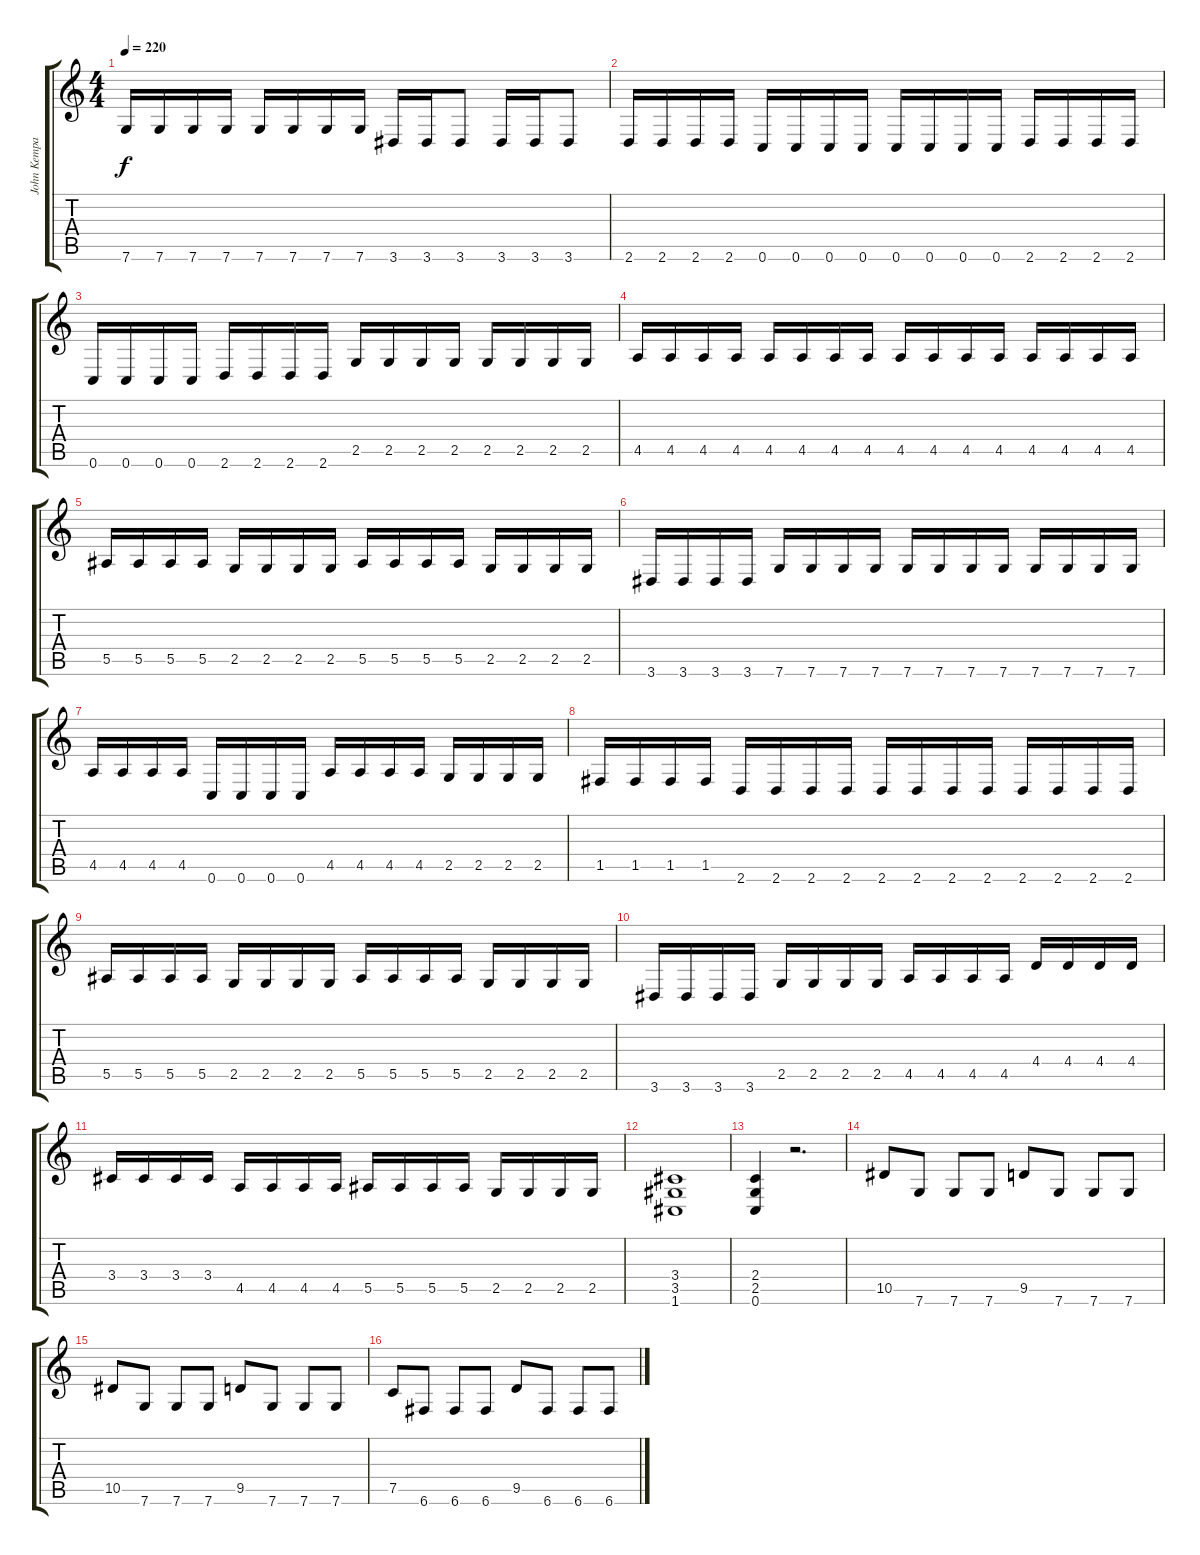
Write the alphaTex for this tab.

\track ("John Kempainen (Rhythm Guitar)" "John Kempa") {instrument distortionguitar}
\staff {score tabs}
\tuning (C4 G3 Eb3 Bb2 F2 C2) {hide}
\ts (4 4)
\tempo 220
\clef g2
\ks c
7.6.16{dy f} 7.6.16 7.6.16 7.6.16 7.6.16 7.6.16 7.6.16 7.6.16 3.6.16 3.6.16 3.6.8 3.6.16 3.6.16 3.6.8 |
2.6.16 2.6.16 2.6.16 2.6.16 0.6.16 0.6.16 0.6.16 0.6.16 0.6.16 0.6.16 0.6.16 0.6.16 2.6.16 2.6.16 2.6.16 2.6.16 |
0.6.16 0.6.16 0.6.16 0.6.16 2.6.16 2.6.16 2.6.16 2.6.16 2.5.16 2.5.16 2.5.16 2.5.16 2.5.16 2.5.16 2.5.16 2.5.16 |
4.5.16 4.5.16 4.5.16 4.5.16 4.5.16 4.5.16 4.5.16 4.5.16 4.5.16 4.5.16 4.5.16 4.5.16 4.5.16 4.5.16 4.5.16 4.5.16 |
5.5.16 5.5.16 5.5.16 5.5.16 2.5.16 2.5.16 2.5.16 2.5.16 5.5.16 5.5.16 5.5.16 5.5.16 2.5.16 2.5.16 2.5.16 2.5.16 |
3.6.16 3.6.16 3.6.16 3.6.16 7.6.16 7.6.16 7.6.16 7.6.16 7.6.16 7.6.16 7.6.16 7.6.16 7.6.16 7.6.16 7.6.16 7.6.16 |
4.5.16 4.5.16 4.5.16 4.5.16 0.6.16 0.6.16 0.6.16 0.6.16 4.5.16 4.5.16 4.5.16 4.5.16 2.5.16 2.5.16 2.5.16 2.5.16 |
1.5.16 1.5.16 1.5.16 1.5.16 2.6.16 2.6.16 2.6.16 2.6.16 2.6.16 2.6.16 2.6.16 2.6.16 2.6.16 2.6.16 2.6.16 2.6.16 |
5.5.16 5.5.16 5.5.16 5.5.16 2.5.16 2.5.16 2.5.16 2.5.16 5.5.16 5.5.16 5.5.16 5.5.16 2.5.16 2.5.16 2.5.16 2.5.16 |
3.6.16 3.6.16 3.6.16 3.6.16 2.5.16 2.5.16 2.5.16 2.5.16 4.5.16 4.5.16 4.5.16 4.5.16 4.4.16 4.4.16 4.4.16 4.4.16 |
3.4.16 3.4.16 3.4.16 3.4.16 4.5.16 4.5.16 4.5.16 4.5.16 5.5.16 5.5.16 5.5.16 5.5.16 2.5.16 2.5.16 2.5.16 2.5.16 |
(3.4 3.5 1.6).1 |
(2.4 2.5 0.6).4 r.2{d} |
10.5.8{balance 8} 7.6.8 7.6.8 7.6.8 9.5.8 7.6.8 7.6.8 7.6.8 |
10.5.8 7.6.8 7.6.8 7.6.8 9.5.8 7.6.8 7.6.8 7.6.8 |
7.5.8 6.6.8 6.6.8 6.6.8 9.5.8 6.6.8 6.6.8 6.6.8
